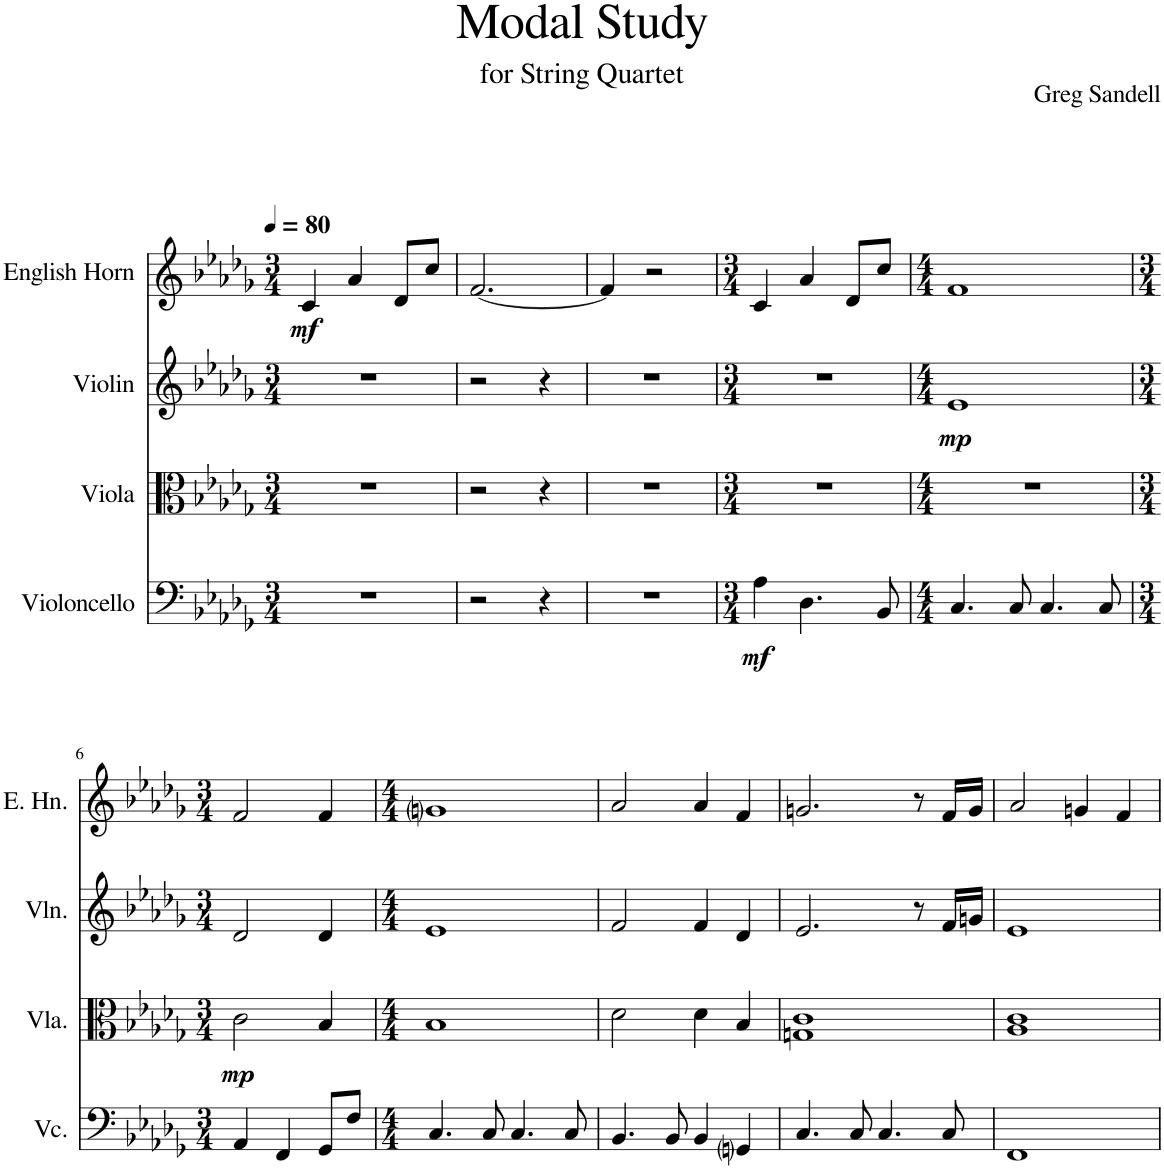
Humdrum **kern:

**kern	**dynam	**kern	**dynam	**kern	**dynam	**kern	**dynam
*part4	*part4	*part3	*part3	*part2	*part2	*part1	*part1
*staff4	*staff4	*staff3	*staff3	*staff2	*staff2	*staff1	*staff1
*I"Violoncello	*	*I"Viola	*	*I"Violin	*	*I"English Horn	*
*I'Vc.	*	*I'Vla.	*	*I'Vln.	*	*I'E. Hn.	*
*clefF4	*	*clefC3	*	*clefG2	*	*clefG2	*
*	*	*	*	*	*	*Trd4c7	*
*k[b-e-a-d-g-]	*	*k[b-e-a-d-g-]	*	*k[b-e-a-d-g-]	*	*k[b-e-a-d-g-]	*
*M3/4	*	*M3/4	*	*M3/4	*	*M3/4	*
*MM80	*	*MM80	*	*MM80	*	*MM80	*
=1	=1	=1	=1	=1	=1	=1	=1
!	!	!	!	!	!	!	!LO:DY:b
2.r	.	2.r	.	2.r	.	4c/	mf
.	.	.	.	.	.	4a-/	.
.	.	.	.	.	.	8d-/L	.
.	.	.	.	.	.	8cc/J	.
=2	=2	=2	=2	=2	=2	=2	=2
2r	.	2r	.	2r	.	[2.f/	.
4r	.	4r	.	4r	.	.	.
=3	=3	=3	=3	=3	=3	=3	=3
2.r	.	2.r	.	2.r	.	4f/]	.
.	.	.	.	.	.	2r	.
=4	=4	=4	=4	=4	=4	=4	=4
*M3/4	*	*M3/4	*	*M3/4	*	*M3/4	*
!	!LO:DY:b	!	!	!	!	!	!
4A-\	mf	2.r	.	2.r	.	4c/	.
4.D-\	.	.	.	.	.	4a-/	.
.	.	.	.	.	.	8d-/L	.
8BB-/	.	.	.	.	.	8cc/J	.
=5	=5	=5	=5	=5	=5	=5	=5
*M4/4	*	*M4/4	*	*M4/4	*	*M4/4	*
!	!	!	!	!	!LO:DY:b	!	!
4.C/	.	1r	.	1e-	mp	1f	.
8C/	.	.	.	.	.	.	.
4.C/	.	.	.	.	.	.	.
8C/	.	.	.	.	.	.	.
!!LO:LB:g=z
=6	=6	=6	=6	=6	=6	=6	=6
*M3/4	*	*M3/4	*	*M3/4	*	*M3/4	*
!	!	!	!LO:DY:b	!	!	!	!
4AA-/	.	2c\	mp	2d-/	.	2f/	.
4FF/	.	.	.	.	.	.	.
8GG-/L	.	4B-/	.	4d-/	.	4f/	.
8F/J	.	.	.	.	.	.	.
=7	=7	=7	=7	=7	=7	=7	=7
*M4/4	*	*M4/4	*	*M4/4	*	*M4/4	*
4.C/	.	1B-	.	1e-	.	1gni	.
8C/	.	.	.	.	.	.	.
4.C/	.	.	.	.	.	.	.
8C/	.	.	.	.	.	.	.
=8	=8	=8	=8	=8	=8	=8	=8
4.BB-/	.	2d-\	.	2f/	.	2a-/	.
8BB-/	.	.	.	.	.	.	.
4BB-/	.	4d-\	.	4f/	.	4a-/	.
4GGni/	.	4B-/	.	4d-/	.	4f/	.
=9	=9	=9	=9	=9	=9	=9	=9
4.C/	.	1Gn 1c	.	2.e-/	.	2.gn/	.
8C/	.	.	.	.	.	.	.
4.C/	.	.	.	.	.	.	.
.	.	.	.	8r	.	8r	.
8C/	.	.	.	16f/LL	.	16f/LL	.
.	.	.	.	16gn/JJ	.	16g/JJ	.
=10	=10	=10	=10	=10	=10	=10	=10
*	*	*	*	*	*	*^	*
1FF	.	1A- 1c	.	1e-	.	1ryy	2a-/	.
.	.	.	.	.	.	.	4gn/	.
.	.	.	.	.	.	.	4f/	.
*	*	*	*	*	*	*v	*v	*
=	=	=	=	=	=	=	=
*-	*-	*-	*-	*-	*-	*-	*-
